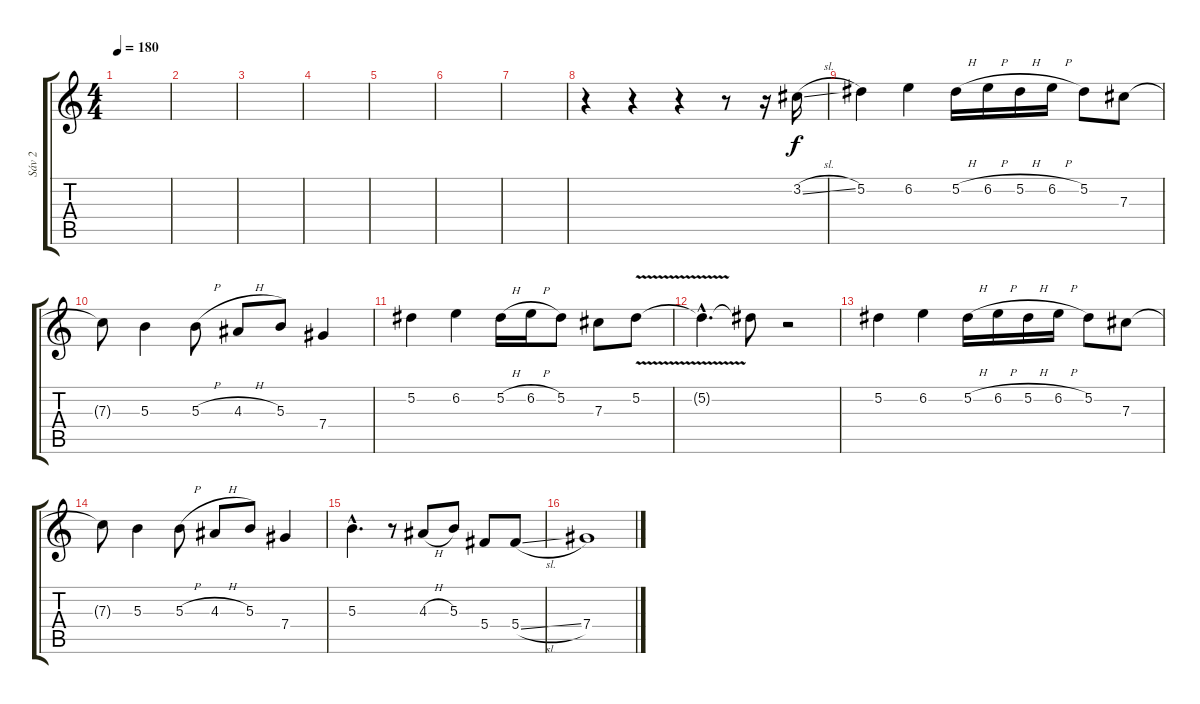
\track ("Sáv 2" "Sáv 2") {instrument distortionguitar}
\staff {score tabs}
\tuning (Eb4 Bb3 Gb3 Db3 Ab2 Eb2) {hide}
\ts (4 4)
\tempo 180
\clef g2
\ks c
|
|
|
|
|
|
|
r.4 r.4 r.4 r.8 r.16 3.2{sl}.16 |
5.2.4 6.2.4 5.2{h}.16 6.2{h}.16 5.2{h}.16 6.2{h}.16 5.2.8 7.3.8 |
7.3{t}.8 5.3.4 5.3{h}.8 4.3{h}.8 5.3.8 7.4.4 |
5.2.4 6.2.4 5.2{h}.16 6.2{h}.16 5.2.8 7.3.8 5.2{v}.8 |
5.2{hac t}.4{d} 5.2{t}.8 r.2 |
5.2.4 6.2.4 5.2{h}.16 6.2{h}.16 5.2{h}.16 6.2{h}.16 5.2.8 7.3.8 |
7.3{t}.8 5.3.4 5.3{h}.8 4.3{h}.8 5.3.8 7.4.4 |
5.3{hac}.4{d} r.8 4.3{h}.8 5.3.8 5.4.8 5.4{sl}.8 |
7.4.1
